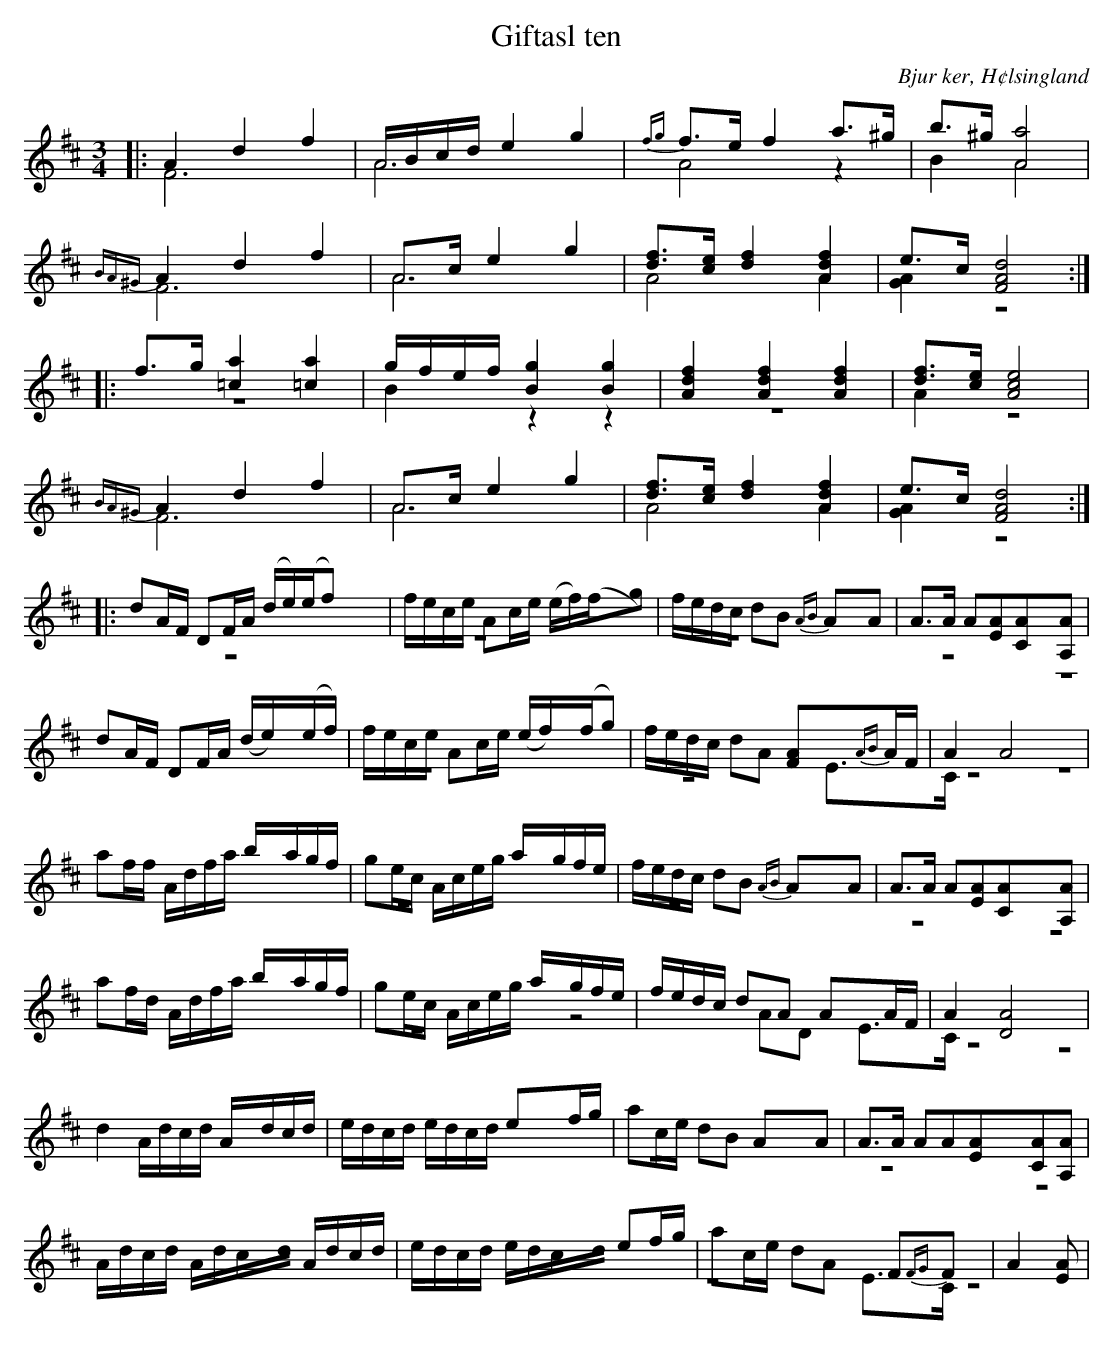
X:1
T: Giftasl ten
O: Bjur ker, H¢lsingland
M: 3/4
L: 1/8
K: D
V:1
V:2 merge
V:1
|: A2 d2 f2|A/B/c/d/ e2 g2|{fg}f>e f2 a>^g |b>^g [A4a4]|
 {BA^G}A2 d2 f2|A>c e2 g2|[df]>[ce] [d2f2] [A2d2f2]| e>c [F4A4d4]:|
|:f>g [=c2a2] [=c2a2]|g/f/e/f/ [B2g2] [B2g2]|[A2d2f2] [A2d2f2] [A2d2f2] |[df]>[ce] [A4c4e4]|
{BA^G}A2 d2 f2|A>c e2 g2|[df]>[ce] [d2f2] [A2d2f2]| e>c [F4A4d4]:|
|: dA/F/ DF/A/  (d/e/)(e/f)|f/e/c/e/ Ac/e/ (e/f/)(f/g)|f/e/d/c/ dB {AB}AA|A>A A[EA][CA][A,A]|
dA/F/ DF/A/ (d/e/)(e/f/)|f/e/c/e/ Ac/e/ (e/f/)(f/g)|f/e/d/c/ dA [FA]{AB}A/F/|A2 A4|
af/f/ A/d/f/a/  b/a/g/f/| ge/c/ A/c/e/g/ a/g/f/e/|f/e/d/c/ dB {AB}AA|A>A A[EA][CA][A,A]|
af/d/ A/d/f/a/ b/a/g/f/|ge/c/ A/c/e/g/ a/g/f/e/|f/e/d/c/ dA AA/F/| A2 [D4A4]|
d2 A/d/c/d/ A/d/c/d/|e/d/c/d/ e/d/c/d/ ef/g/|ac/e/ dB AA|A>A AA[EA][CA][A,A]|
A/d/c/d/ A/d/c/d/ A/d/c/d/|e/d/c/d/ e/d/c/d/ ef/g/| ac/e/ dA F{FG}F|A2 [EA]|
V:2
|: F6| A6|A4 z2|B2 A4|
F6| A6|A4 A2|[G2A2] z4:|
|:z6|B2 z2 z2|z6|A2 z4|
F6|A6|A4 A2|[G2A2] z4:|
z6|z6|z6|z6|
z6|z6|z6|E>C z4|
z6|z6|z6|z6|
z6|z6|z4 AD|E>C z4|
z6|z6|z6|z6|
z6|z6|z6|E>C z4|
